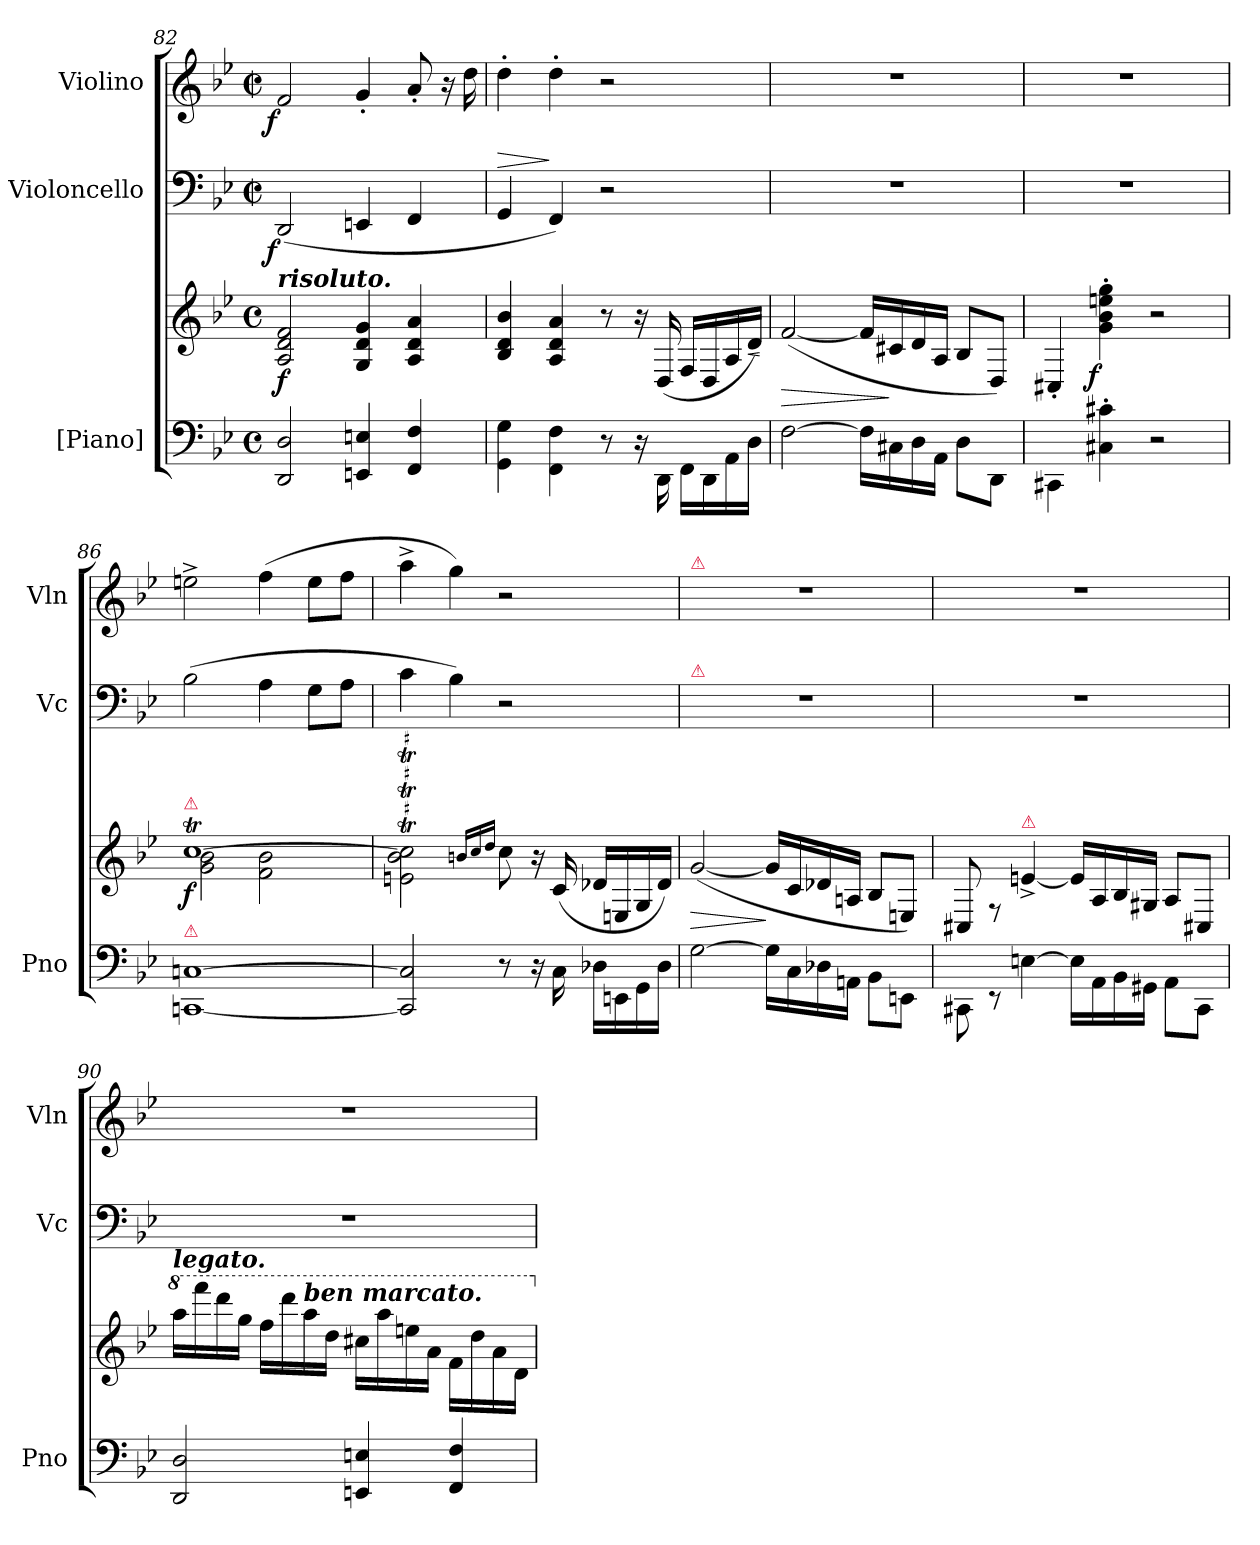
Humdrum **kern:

**kern	**kern	**dynam	**kern	**dynam	**kern	**dynam
*part3	*part3	*part3	*part2	*part2	*part1	*part1
*staff4	*staff3	*staff3/4	*staff2	*staff2	*staff1	*staff1
*I"[Piano]	*	*	*I"Violoncello	*	*I"Violino	*
*I'Pno	*	*	*I'Vc	*	*I'Vln	*
*clefF4	*clefG2	*	*clefF4	*	*clefG2	*
*k[b-e-]	*k[b-e-]	*	*k[b-e-]	*	*k[b-e-]	*
*g:	*g:	*	*g:	*	*g:	*
*M4/4	*M4/4	*	*M2/2	*	*M2/2	*
*met(c)	*met(c)	*	*met(c|)	*	*met(c|)	*
=82	=82	=82	=82	=82	=82	=82
!	!LO:TX:a:Bi:t=risoluto.	!	!	!	!	!
!	!	!LO:DY:b	!	!LO:DY:rj	!	!LO:DY:rj
2DD 2D	2A 2d 2f	f	(2DD	f	2f	f
4EEn 4En	4G 4d 4g	.	4EEn	.	4g'<	.
4FF 4F	4A 4d 4a	.	4FF	.	8a'<	.
.	.	.	.	.	16r	.
.	.	.	.	.	16dd	.
=83	=83	=83	=83	=83	=83	=83
!	!	!	!	!LO:HP:a	!	!
4GG\ 4G\	4B- 4d 4b-	.	4GG	>	4dd'>	.
4FF\ 4F\	4A 4d 4a	.	4FF)	]	4dd'>	.
8r	8r	.	2r	.	2r	.
16r	16r	.	.	.	.	.
16DD\	(>16D/	.	.	.	.	.
16FF\LL	16F/LL	.	.	.	.	.
16DD\	16D/	.	.	.	.	.
16AA\	16A/	.	.	.	.	.
!	!	!LO:HP:b	!	!	!	!
16DJJ	16dJJ)	<	.	.	.	.
.	.	[	.	.	.	.
=84	=84	=84	=84	=84	=84	=84
!	!	!LO:HP:b	!	!	!	!
[2F	(>[2f	>	1rF	.	1rdd	.
16F\LL]	16fLL]	.	.	.	.	.
16C#X	16c#X	]	.	.	.	.
16D	16d	.	.	.	.	.
16AA\JJ	16A/JJ	.	.	.	.	.
8D\L	8B-/L	.	.	.	.	.
8DD\J	8D/J)	.	.	.	.	.
=85	=85	=85	=85	=85	=85	=85
4CC#X\	4C#X'>	.	1rF	.	1rdd	.
!	!	!LO:DY:b:rj	!	!	!	!
4C#X' 4c#X'	4g' 4b-' 4een' 4gg'	f	.	.	.	.
2r	2r	.	.	.	.	.
=86	=86	=86	=86	=86	=86	=86
*	*^	*	*	*	*	*
!	!LO:TX:a:color=crimson:t=⚠	!	!	!	!	!	!
!LO:TX:a:color=crimson:t=⚠	!	!	!	!	!	!	!
!	!	!	!LO:DY:b	!	!	!	!
[1CCn [1Cn	[1ccT	2g 2b-	f	(2B-	.	2een^<	.
.	.	2f 2b-	.	4A	.	(>4ff	.
.	.	.	.	8G\L	.	8eeL	.
.	.	.	.	8A\J	.	8ffJ	.
*	*v	*v	*	*	*	*	*
=87	=87	=87	=87	=87	=87	=87
2CC] 2C]	2enT\ 2b-T\ 2cc]T\	.	4c	.	4aa^<	.
.	.	.	4B-)	.	4gg)	.
.	16qqbn/LL	.	.	.	.	.
.	16qqcc/	.	.	.	.	.
.	16qqdd/JJ	.	.	.	.	.
8r	8cc	.	2r	.	2r	.
16r	16r	.	.	.	.	.
16C\	(>16c	.	.	.	.	.
16D-X\LL	16d-XLL	.	.	.	.	.
16EEn\	16En/	.	.	.	.	.
16GG\	16G/	.	.	.	.	.
16D-JJ	16d-JJ)	.	.	.	.	.
=88	=88	=88	=88	=88	=88	=88
!	!	!	!	!	!LO:TX:a:color=crimson:t=⚠	!
!	!	!	!LO:TX:a:color=crimson:t=⚠	!	!	!
!	!	!LO:HP:b	!	!	!	!
[2G	(>[2g	>	1rF	.	1rdd	.
16G\LL]	16gLL]	]	.	.	.	.
16C	16c	.	.	.	.	.
16D-X	16d-X	.	.	.	.	.
16AAn\JJ	16An/JJ	.	.	.	.	.
8BB-\L	8B-/L	.	.	.	.	.
8EEn\J	8En/J)	.	.	.	.	.
=89	=89	=89	=89	=89	=89	=89
8CC#X\	8C#X	.	1rF	.	1rdd	.
8rEE	8rF	.	.	.	.	.
!	!LO:TX:a:color=crimson:t=⚠	!	!	!	!	!
[4En	[4en^<	.	.	.	.	.
16E\LL]	16eLL]	.	.	.	.	.
16AA\	16A/	.	.	.	.	.
16BB-\	16B-/	.	.	.	.	.
16GG#XJJ	16G#XJJ	.	.	.	.	.
8AA\L	8A/L	.	.	.	.	.
8CC#J	8C#XJ	.	.	.	.	.
=90	=90	=90	=90	=90	=90	=90
*	*8va	*	*	*	*	*
!	!LO:TX:a:Bi:t=legato.	!	!	!	!	!
2DD 2D	16aaaLL	.	1rF	.	1rdd	.
.	16ffff	.	.	.	.	.
.	16dddd	.	.	.	.	.
.	16gggJJ	.	.	.	.	.
.	16fffLL	.	.	.	.	.
.	16dddd	.	.	.	.	.
!	!LO:TX:a:Bi:t=ben marcato.	!	!	!	!	!
.	16aaa	.	.	.	.	.
.	16dddJJ	.	.	.	.	.
4EEn 4En	16ccc#XLL	.	.	.	.	.
.	16aaa	.	.	.	.	.
.	16eeen	.	.	.	.	.
.	16aaJJ	.	.	.	.	.
4FF 4F	16ff\LL	.	.	.	.	.
.	16ddd	.	.	.	.	.
.	16aa	.	.	.	.	.
.	16ddJJ	.	.	.	.	.
*	*X8va	*	*	*	*	*
=	=	=	=	=	=	=
*-	*-	*-	*-	*-	*-	*-
